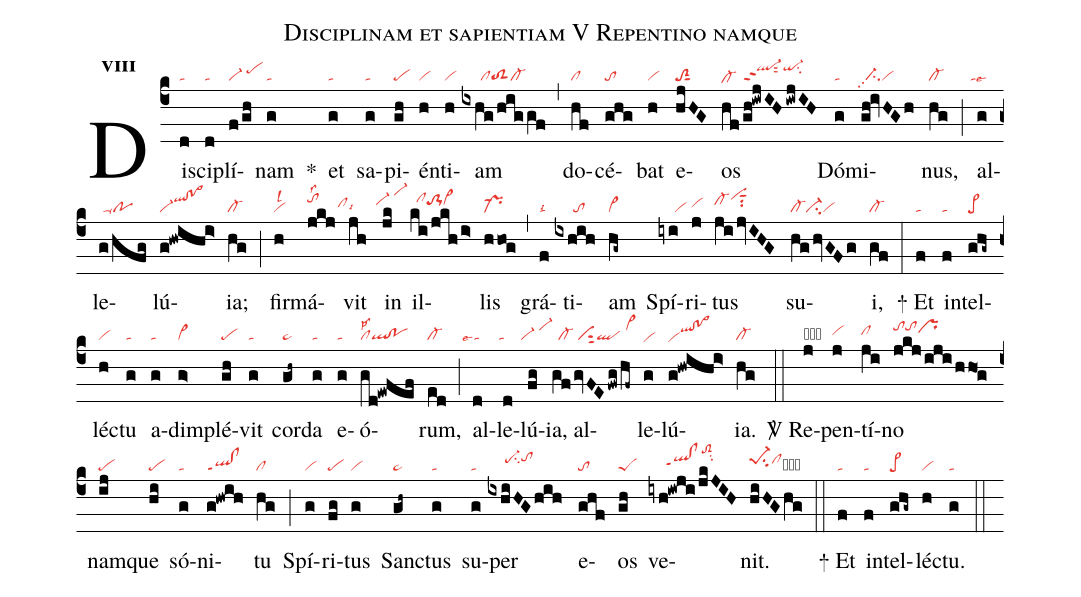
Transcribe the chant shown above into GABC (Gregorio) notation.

name:Disciplinam et sapientiam V Repentino namque;
office-part:re;
mode:8;
nabc-lines:1;
%%
initial-style: 1;
name:Disciplinam et sapientiam;
mode: 8;
office-part: Responsorium;
annotation: Resp.;
annotation: viii;
nabc-lines:1;
%%
(c4) Dis(d|ta)ci(d|ta)plí(f/gh|vi-/pehi)nam(g|ta) <sp>*</sp>() et(g|ta) sa(g|ta)pi(gh|pe)én(h|vi)ti(h|vi)am(ixhg/hig/gf|//////cltoS2cl-) (,) do(hf|cl)cé(ghg|to)bat(h|vi) e(hjHG|toS2sut1)os(hf/gh!iwjIH/iwjIH|cl-he//ql-hjppt2sut2qi-hjsu2) Dó(g|ta)mi(gh@ivHGh|/ci-pp2vi)nus,(hg|cl-) (;) al(g|``talse6)le(g/hfg|/ta-po)lú(g!hwihi>|vi-qlhj!po>hj)ia;(hg|cl-) (;) fir(h|vilsl2)má(jkj|tohjlss2)vit(jh|```clhhlsi9) in(jk|``vi-hi/vi-hm) il(ki/jkh/i>|//clhjto-1hivi>hi)lis(hhog|pr-) (,) grá(f|talsi2)ti(ixhih|//////to)am(hg~|vi>) Spí(iyi|/////vi)ri(j|vihh)tus(jijvIHG|cl-hivihksut1su2) su(hghvGFg|cl-ci-vi)i,(gf|cl-) (:)

<sp>+</sp> Et(f|ta) in(f|ta)tel(ghg~|pe>)léc(h|vi)tu(g|ta) a(g|ta)dim(g>|vi>)plé(gh|pe)vit(g|ta) cor(gh~|pe~)da(g|ta) e(g|ta)ó(gd!ewfef|cllsp2ql!po)rum,(ed|cl-) (;) al(d|```talse4)le(d|`ta)lú(fg|``vi-/vi-hj)ia, al(gfgvFE/fwg/hf~|//cl-/visut2ql/vi>hj)le(g|vihe)lú(g!hwihi>|viheqlhi!po>hi)ia.(hg|cl-) (::)

<sp>V/</sp> Re(j|obvi)pen(j|vihh)tí(ji|clhh)no(jkj/iji/hho1!g|tohjtohjprhi) nam(ij|pe)que(hi|pe) só(g|ta)ni(g!hwih|ql!clppt1)tu(hg|cl) (;) Spí(g|vi)ri(fg|pe)tus(g|vi) Sanc(gh~|pe~)tus(g|ta) su(g|ta)per(ixhiHGhih|/////pe-hisu2tohj) e(ghf|to)os(gh|peS) ve(iyh!iwji/jkJIH|/////qlhh!clhhppt1toS2hmsu2)nit.(hiHGhg|pe-1hisu2clhicb) (::)

<sp>+</sp> Et(f|ta) in(f|ta)tel(ghg~|pe>)léc(h|vi)tu.(g|ta) (::)
